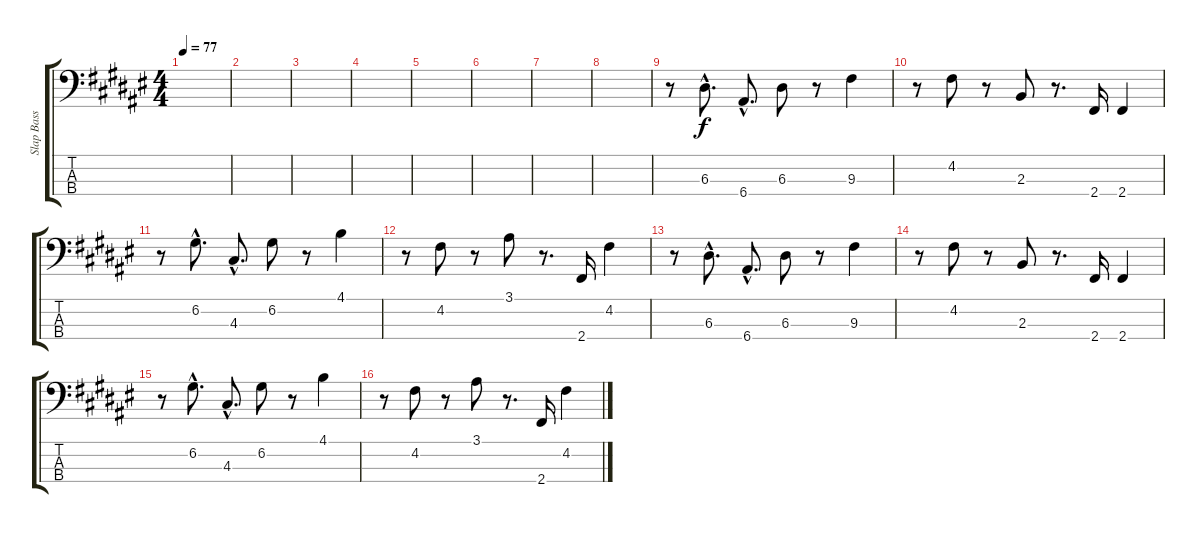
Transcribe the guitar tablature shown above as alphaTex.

\track ("Slap Bass" "Slap Bass") {instrument slapbass1}
\staff {score tabs}
\tuning (G2 D2 A1 E1) {hide}
\ts (4 4)
\tempo 77
\clef f4
\ks d#minor
|
|
|
|
|
|
|
|
r.8 6.3{hac}.8{d} 6.4{hac}.8{d} 6.3.8 r.8 9.3.4 |
r.8 4.2.8 r.8 2.3.8 r.8{d} 2.4.16 2.4.4 |
r.8 6.2{hac}.8{d} 4.3{hac}.8{d} 6.2.8 r.8 4.1.4 |
r.8 4.2.8 r.8 3.1.8 r.8{d} 2.4.16 4.2.4 |
r.8 6.3{hac}.8{d} 6.4{hac}.8{d} 6.3.8 r.8 9.3.4 |
r.8 4.2.8 r.8 2.3.8 r.8{d} 2.4.16 2.4.4 |
r.8 6.2{hac}.8{d} 4.3{hac}.8{d} 6.2.8 r.8 4.1.4 |
r.8 4.2.8 r.8 3.1.8 r.8{d} 2.4.16 4.2.4
